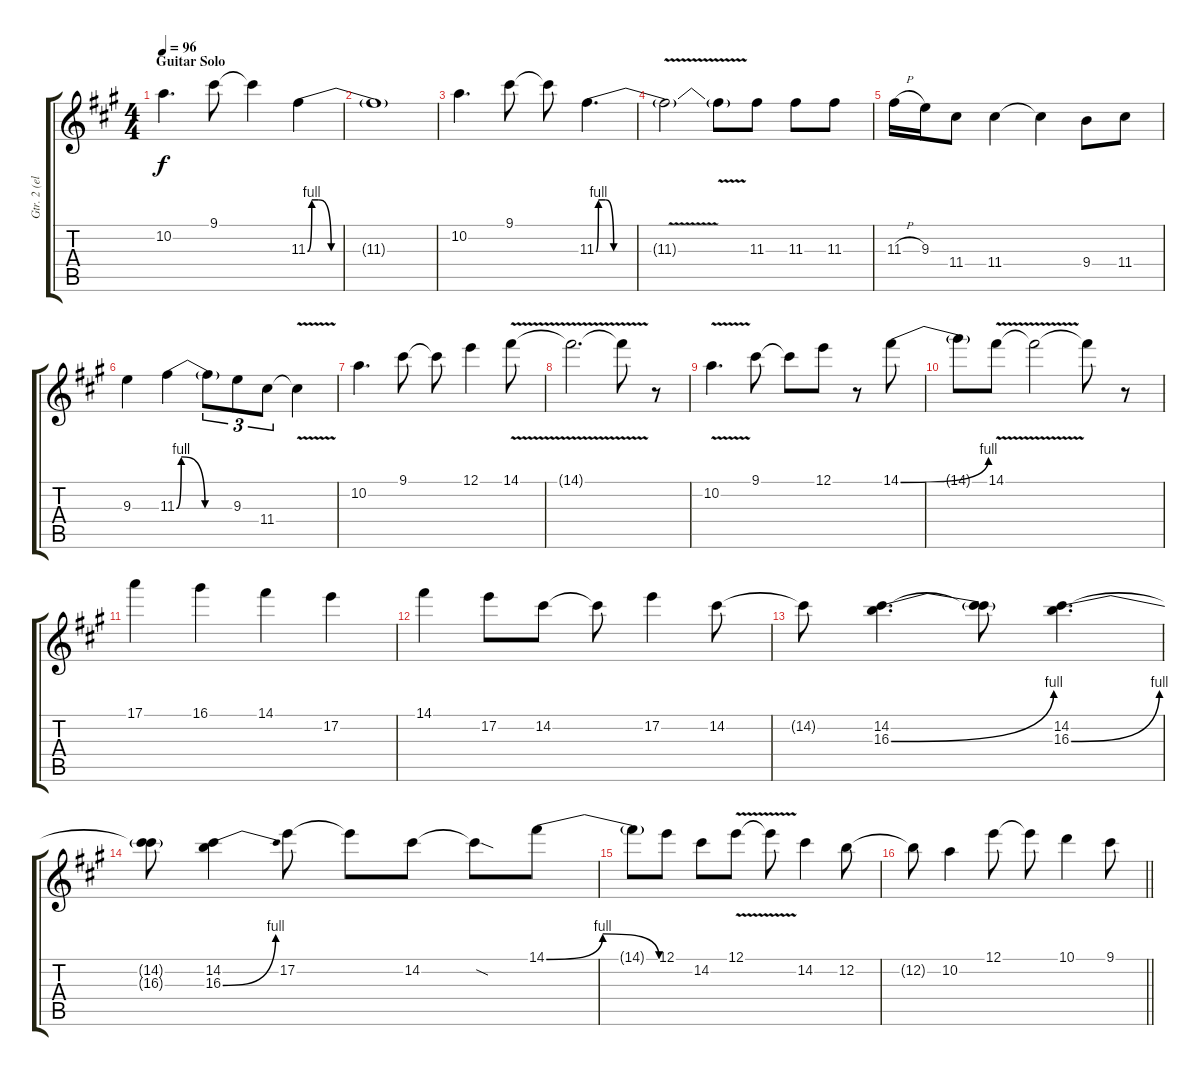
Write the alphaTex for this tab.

\track ("Gtr. 2 (elec.)" "Gtr. 2 (el") {instrument overdrivenguitar}
\staff {score tabs}
\tuning (E4 B3 G3 D3 A2 E2) {hide}
\ts (4 4)
\section ("" "Guitar Solo")
\tempo 96
\clef g2
\ks f#minor
10.2.4{d dy f} 9.1.8 9.1{t}.4 11.3{be (custom 0 0 2 4 5 4 11 0 60 0)}.4 |
11.3{t}.1 |
10.2.4{d} 9.1.8 9.1{t}.8 11.3{be (custom 0 0 2 4 8 4 15 0 60 0)}.4{d} |
11.3{v t}.2 11.3{t}.8 11.3.8 11.3.8 11.3.8 |
11.3{h}.16 9.3.16 11.4.8 11.4.4 11.4{t}.4 9.4.8 11.4.8 |
9.3.4 11.3{be (custom 0 0 5 4 30 0 60 0)}.4 11.3{t}.8{tu (3 2)} 9.3.8{tu (3 2)} 11.4.8{tu (3 2)} 11.4{v t}.4 |
10.2.4{d} 9.1.8 9.1{t}.8 12.1.4 14.1{v}.8 |
14.1{v t}.2{d} 14.1{t}.8 r.8 |
10.2{v}.4{d} 9.1.8 9.1{t}.8 12.1.8 r.8 14.1{be (bend 0 0 60 4)}.8 |
14.1{t}.8 14.1{v}.8 14.1{t}.2 14.1{t}.8 r.8 |
17.1.4 16.1.4 14.1.4 17.2.4 |
14.1.4 17.2.8 14.2.8 14.2{t}.8 17.2.4 14.2.8 |
14.2{t}.8 (14.2 16.3{be (bend 0 0 60 4)}).4{d} (14.2{t} 16.3{t}).8 (14.2 16.3{be (bend 0 0 60 4)}).4{d} |
(14.2{t} 16.3{t}).8 (14.2 16.3{be (bend 0 0 60 4)}).4 17.2.8 17.2{t}.8 14.2.8 14.2{sod t}.8 14.1{be (bendrelease 0 0 3 4 30 4 60 0)}.8 |
14.1{t}.8 12.1.8 14.2.8 12.1{v}.8 12.1{t}.8 14.2.4 12.2.8 |
\barLineRight lightlight
12.2{t}.8 10.2.4 12.1.8 12.1{t}.8 10.1.4 9.1.8
